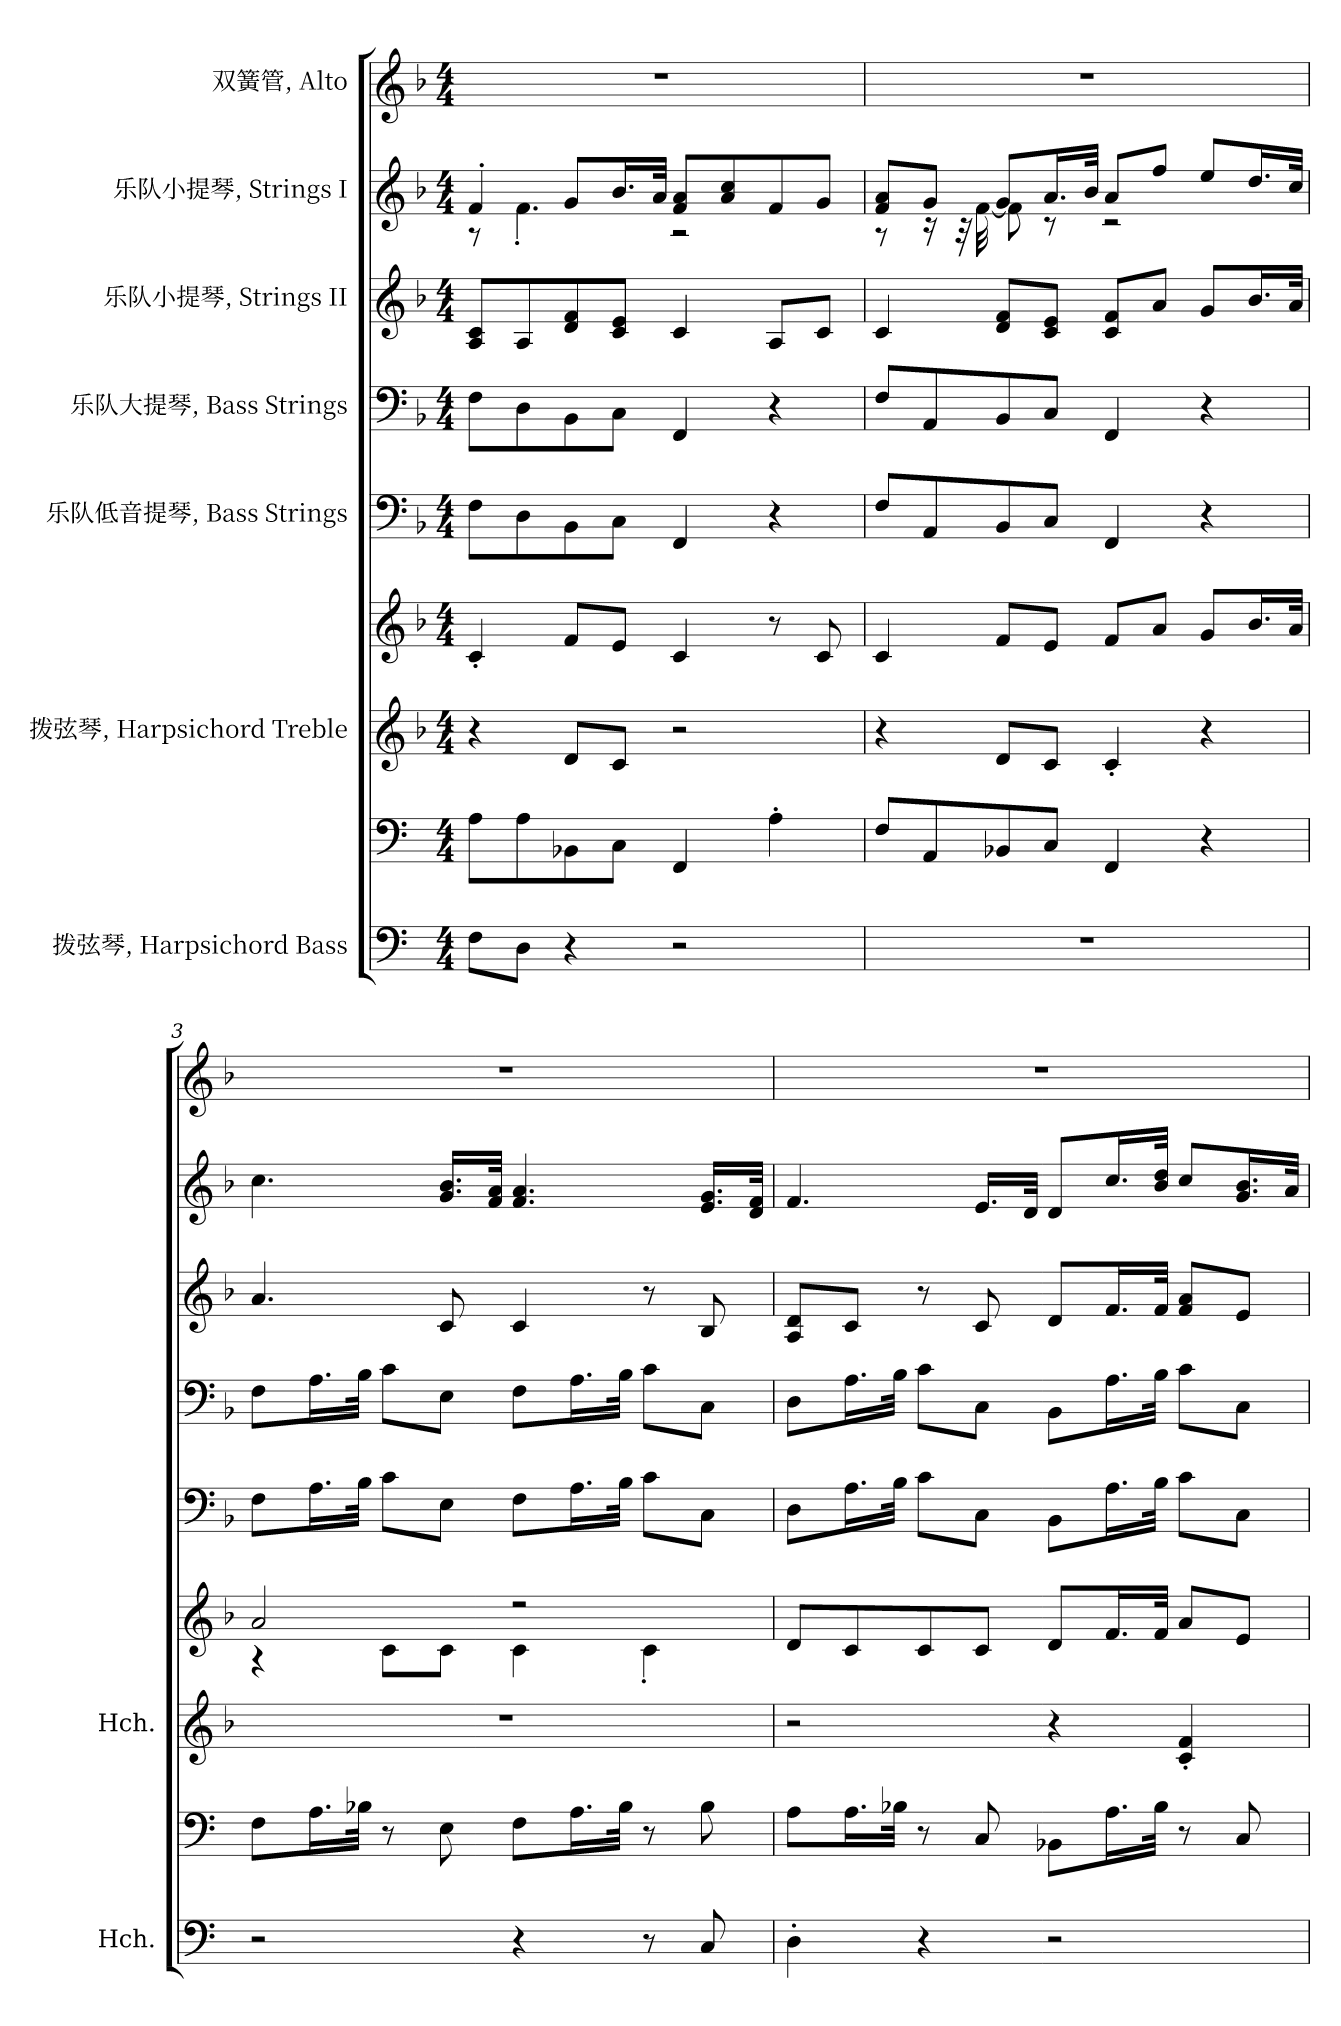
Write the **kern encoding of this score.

**kern	**kern	**kern	**kern	**kern	**kern	**kern	**kern	**kern
*part7	*part7	*part6	*part6	*part5	*part4	*part3	*part2	*part1
*staff9	*staff8	*staff7	*staff6	*staff5	*staff4	*staff3	*staff2	*staff1
*I"拨弦琴, Harpsichord Bass	*	*I"拨弦琴, Harpsichord Treble	*	*I"乐队低音提琴, Bass Strings	*I"乐队大提琴, Bass Strings	*I"乐队小提琴, Strings II	*I"乐队小提琴, Strings I	*I"双簧管, Alto
*I'Hch.	*	*I'Hch.	*	*	*	*	*	*
*clefF4	*clefF4	*clefG2	*clefG2	*clefF4	*clefF4	*clefG2	*clefG2	*clefG2
*	*	*	*	*ITrd7c12	*	*	*	*
*k[]	*k[]	*k[b-]	*k[b-]	*k[b-]	*k[b-]	*k[b-]	*k[b-]	*k[b-]
*M4/4	*M4/4	*M4/4	*M4/4	*M4/4	*M4/4	*M4/4	*M4/4	*M4/4
*MM35	*MM35	*MM35	*MM35	*MM35	*MM35	*MM35	*MM35	*MM35
=1	=1	=1	=1	=1	=1	=1	=1	=1
*	*	*	*	*	*	*	*^	*
8F\L	8A\L	4r	4c'/	8FF\L	8F\L	8A/ 8c/L	4f'/	8r	1r
8D\J	8A\	.	.	8DD\	8D\	8A/	.	4.f'\	.
4r	8BB-X\	8d/L	8f/L	8BBB-\	8BB-\	8d/ 8f/	8g/L	.	.
.	8C\J	8c/J	8e/J	8CC\J	8C\J	8c/ 8e/J	16.b-/L	.	.
.	.	.	.	.	.	.	32a/JJk	.	.
2r	4FF/	2r	4c/	4FFF/	4FF/	4c/	8f/ 8a/L	2r	.
.	.	.	.	.	.	.	8a/ 8cc/	.	.
.	4A'\	.	8r	4r	4r	8A/L	8f/	.	.
.	.	.	8c/	.	.	8c/J	8g/J	.	.
=2	=2	=2	=2	=2	=2	=2	=2	=2	=2
1r	8F/L	4r	4c/	8FF/L	8F/L	4c/	8f/ 8a/L	8r	1r
.	8AA/	.	.	8AAA/	8AA/	.	8g/J	16r	.
.	.	.	.	.	.	.	.	32r	.
.	.	.	.	.	.	.	.	[32f\	.
.	8BB-X/	8d/L	8f/L	8BBB-/	8BB-/	8d/ 8f/L	8g/L	8f\]	.
.	8C/J	8c/J	8e/J	8CC/J	8C/J	8c/ 8e/J	16.a/L	8r	.
.	.	.	.	.	.	.	32b-/JJk	.	.
.	4FF/	4c'/	8f/L	4FFF/	4FF/	8c/ 8f/L	8a/L	2r	.
.	.	.	8a/J	.	.	8a/J	8ff/J	.	.
.	4r	4r	8g/L	4r	4r	8g/L	8ee/L	.	.
.	.	.	16.b-/L	.	.	16.b-/L	16.dd/L	.	.
.	.	.	32a/JJk	.	.	32a/JJk	32cc/JJk	.	.
*	*	*	*	*	*	*	*v	*v	*
!!LO:PB:g=z
=3	=3	=3	=3	=3	=3	=3	=3	=3
*	*	*	*^	*	*	*	*	*
2r	8F\L	1r	2a/	4r	8FF\L	8F\L	4.a/	4.cc\	1r
.	16.A\L	.	.	.	16.AA\L	16.A\L	.	.	.
.	32B-X\JJk	.	.	.	32BB-\JJk	32B-\JJk	.	.	.
.	8r	.	.	8c\L	8C\L	8c\L	.	.	.
.	8E\	.	.	8c\J	8EE\J	8E\J	8c/	16.g/ 16.b-/LL	.
.	.	.	.	.	.	.	.	32f/ 32a/JJk	.
4r	8F\L	.	2r	4c\	8FF\L	8F\L	4c/	4.f/ 4.a/	.
.	16.A\L	.	.	.	16.AA\L	16.A\L	.	.	.
.	32B-\JJk	.	.	.	32BB-\JJk	32B-\JJk	.	.	.
8r	8r	.	.	4c'\	8C\L	8c\L	8r	.	.
8C/	8B-\	.	.	.	8CC\J	8C\J	8B-/	16.e/ 16.g/LL	.
.	.	.	.	.	.	.	.	32d/ 32f/JJk	.
*	*	*	*v	*v	*	*	*	*	*
=4	=4	=4	=4	=4	=4	=4	=4	=4
4D'\	8A\L	2r	8d/L	8DD\L	8D\L	8A/ 8d/L	4.f/	1r
.	16.A\L	.	8c/	16.AA\L	16.A\L	8c/J	.	.
.	32B-X\JJk	.	.	32BB-\JJk	32B-\JJk	.	.	.
4r	8r	.	8c/	8C\L	8c\L	8r	.	.
.	8C/	.	8c/J	8CC\J	8C\J	8c/	16.e/LL	.
.	.	.	.	.	.	.	32d/JJk	.
2r	8BB-X\L	4r	8d/L	8BBB-\L	8BB-\L	8d/L	8d/L	.
.	16.A\L	.	16.f/L	16.AA\L	16.A\L	16.f/L	16.cc/L	.
.	32B-\JJk	.	32f/JJk	32BB-\JJk	32B-\JJk	32f/JJk	32b-/ 32dd/JJk	.
.	8r	4c/' 4f/'	8a/L	8C\L	8c\L	8f/ 8a/L	8cc/L	.
.	8C/	.	8e/J	8CC\J	8C\J	8e/J	16.g/ 16.b-/L	.
.	.	.	.	.	.	.	32a/JJk	.
=	=	=	=	=	=	=	=	=
*-	*-	*-	*-	*-	*-	*-	*-	*-
